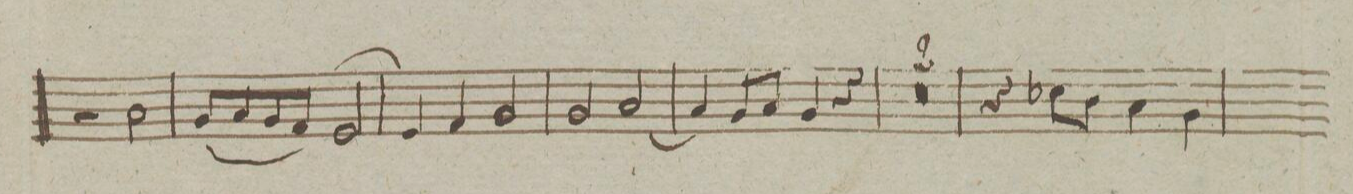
**kern	**dynam
*I"Trąmbone Tenore Secundo.	*
*clefC4	*
*k[]	*
*met(c)	*
*M4/4	*
2r	.
2G\	.
=75	=75
(<8F/L	.
8G/	.
8F/	.
8E/J)	.
[>2D/	.
=76	=76
4D/]	.
4E/	.
2F/	.
=77	=77
2F/	.
[<2G/	.
=78	=78
4G/]	.
8F/L	.
8G/J	.
4F/	.
4r	.
=79	=79
0r	.
=80	=80
=81	=81
4r	.
8B-X\L	.
8A\J	.
4G\	.
4F\	.
=82	=82
*-	*-
